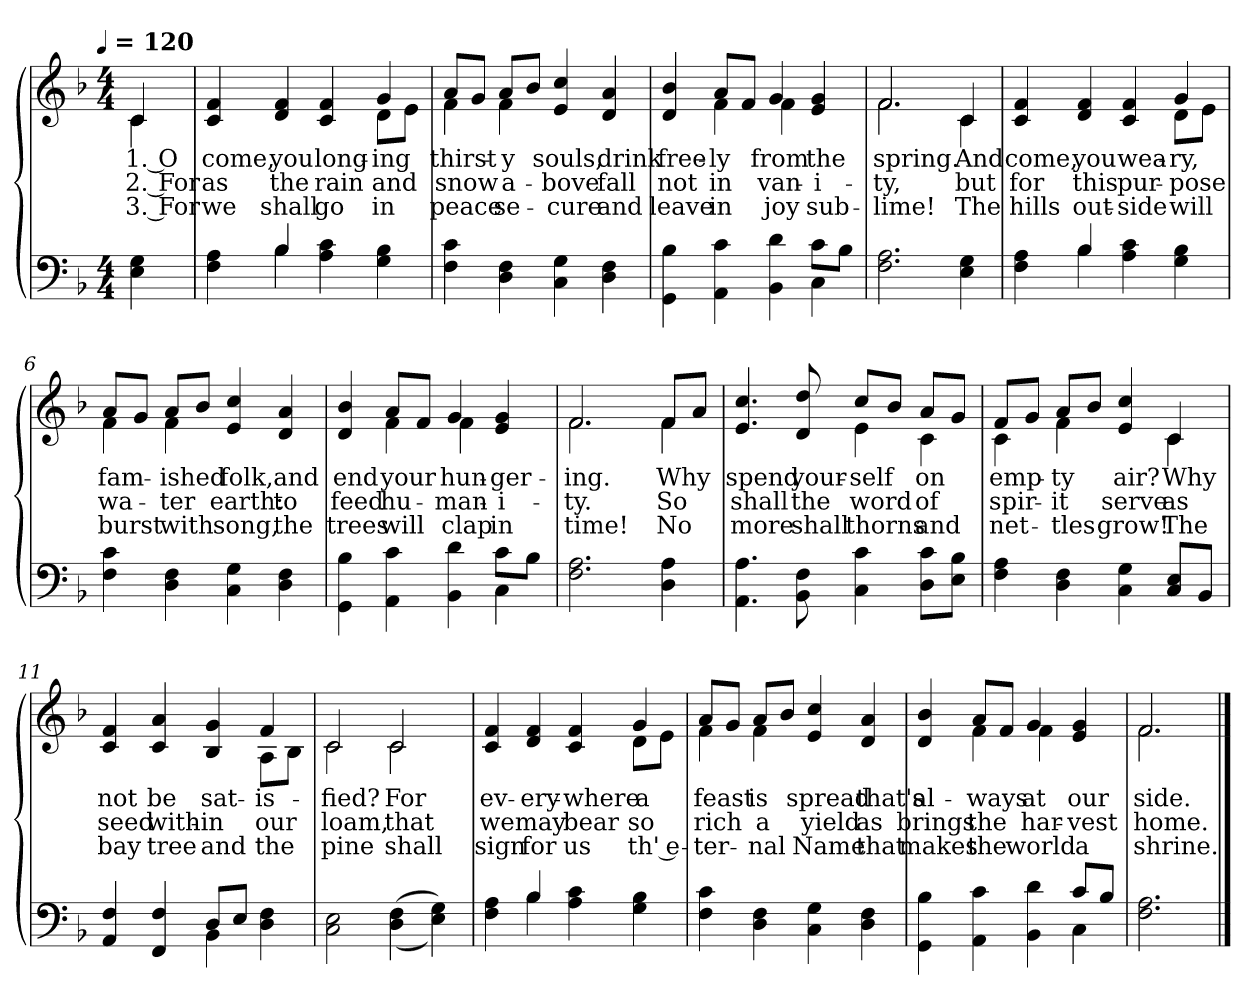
**kern	**kern	**text	**text	**text
*part1	*part1	*part1	*part1	*part1
*staff2	*staff1	*staff1	*staff1	*staff1
*clefF4	*clefG2	*	*	*
*k[b-]	*k[b-]	*	*	*
!!LO:TX:omd:t=[quarter] = 120
*M4/4	*M4/4	*	*	*
*MM120	*MM120	*	*	*
=	=	=	=	=
*	*^	*	*	*
4E\ 4G\	4c/	4c\	1. O	2. For	3. For
=1	=1	=1	=1	=1	=1
*^	*	*	*	*	*
4F\ 4A\	4ryy	4c/ 4f/	2ryy	come,	as	we
4B-\	4B-/	4d/ 4f/	.	you	the	shall
4A\ 4c\	2ryy	4c/ 4f/	4ryy	long-	rain	go
4G\ 4B-\	.	4g/	8dL	-ing	and	in
.	.	.	8eJ	.	.	.
*v	*v	*	*	*	*	*
=2	=2	=2	=2	=2	=2
4F\ 4c\	8aL	4f\	thirst-	snow	peace
.	8gJ	.	.	.	.
4D\ 4F\	8aL	4f\	-y	a-	se-
.	8b-J	.	.	.	.
4C\ 4G\	4e/ 4cc/	2ryy	souls,	-bove	-cure
4D\ 4F\	4d/ 4a/	.	drink	fall	and
!!LO:LB:g=z	!!
=3	=3	=3	=3	=3	=3
*^	*	*	*	*	*
4GG\ 4B-\	2ryy	4d/ 4b-/	4ryy	free-	not	leave
4AA\ 4c\	.	8aL	4f\	-ly	in	in
.	.	8fJ	.	.	.	.
4BB-\ 4d\	4ryy	4g	4f\	from	van-	joy
4C\	8cL	4e/ 4g/	4ryy	the	-i-	sub-
.	8B-J	.	.	.	.	.
*v	*v	*	*	*	*	*
=4	=4	=4	=4	=4	=4
2.F\ 2.A\	2.f/	2.f\	spring.	-ty,	-lime!
4E\ 4G\	4c/	4c\	And	but	The
=5	=5	=5	=5	=5	=5
*^	*	*	*	*	*
4F\ 4A\	4ryy	4c/ 4f/	2ryy	come,	for	hills
4B-\	4B-/	4d/ 4f/	.	you	this	out-
4A\ 4c\	2ryy	4c/ 4f/	4ryy	wea-	pur-	-side
4G\ 4B-\	.	4g/	8dL	-ry,	-pose	will
.	.	.	8eJ	.	.	.
*v	*v	*	*	*	*	*
!!LO:LB:g=z	!!
=6	=6	=6	=6	=6	=6
4F\ 4c\	8aL	4f\	fam-	wa-	burst
.	8gJ	.	.	.	.
4D\ 4F\	8aL	4f\	-ished	-ter	with
.	8b-J	.	.	.	.
4C\ 4G\	4e/ 4cc/	2ryy	folk,	earth:	song,
4D\ 4F\	4d/ 4a/	.	and	to	the
=7	=7	=7	=7	=7	=7
*^	*	*	*	*	*
4GG\ 4B-\	2ryy	4d/ 4b-/	4ryy	end	feed	trees
4AA\ 4c\	.	8aL	4f\	your	hu-	will
.	.	8fJ	.	.	.	.
4BB-\ 4d\	4ryy	4g	4f\	hun-	-man-	clap
4C\	8cL	4e/ 4g/	4ryy	-ger-	-i-	in
.	8B-J	.	.	.	.	.
*v	*v	*	*	*	*	*
=8	=8	=8	=8	=8	=8
2.F\ 2.A\	2.f/	2.f\	-ing.	-ty.	time!
4D\ 4A\	8fL	4f\	Why	So	No
.	8aJ	.	.	.	.
!!LO:PB:g=z	!!
=9	=9	=9	=9	=9	=9
4.AA\ 4.A\	4.e/ 4.cc/	2ryy	spend	shall	more
8BB-\ 8F\	8d/ 8dd/	.	your-	the	shall
4C\ 4c\	8ccL	4e\	-self	word	thorns
.	8b-J	.	.	.	.
8D 8cL	8aL	4c\	on	of	and
8E 8B-J	8gJ	.	.	.	.
=10	=10	=10	=10	=10	=10
*^	*	*	*	*	*
4F\ 4A\	2ryy	8fL	4c\	emp-	spir-	net-
.	.	8gJ	.	.	.	.
4D\ 4F\	.	8aL	4f\	-ty	-it	-tles
.	.	8b-J	.	.	.	.
4C\ 4G\	4ryy	4e/ 4cc/	4ryy	air?	serve	grow!
8CL	4C/ 4E/	4c/	4c\	Why	as	The
8BB-J	.	.	.	.	.	.
!!LO:LB:g=z	!!
=11	=11	=11	=11	=11	=11	=11
4AA/ 4F/	2ryy	4c/ 4f/	2ryy	not	seed	bay
4FF/ 4F/	.	4c/ 4a/	.	be	with-	tree
8DL	4BB-\	4B-/ 4g/	4ryy	sat-	-in	and
8EJ	.	.	.	.	.	.
4D 4F	4ryy	4f/	8AL	-is-	our	the
.	.	.	8B-J	.	.	.
*v	*v	*	*	*	*	*
=12	=12	=12	=12	=12	=12
2C\ 2E\	2c/	2c\	-fied?	loam,	pine
(<(>4D\ 4F\	2c/	2c\	For	that	shall
4E\ 4G\))	.	.	.	.	.
=13	=13	=13	=13	=13	=13
*^	*	*	*	*	*
4F\ 4A\	4ryy	4c/ 4f/	2ryy	ev-	we	sign
4B-\	4B-/	4d/ 4f/	.	-ery-	may	for
4A\ 4c\	2ryy	4c/ 4f/	4ryy	-where	bear	us
4G\ 4B-\	.	4g/	8dL	a	so	th' e-
.	.	.	8eJ	.	.	.
*v	*v	*	*	*	*	*
!!LO:LB:g=z	!!
=14	=14	=14	=14	=14	=14
4F\ 4c\	8aL	4f\	feast	rich	-ter-
.	8gJ	.	.	.	.
4D\ 4F\	8aL	4f\	is	a	-nal
.	8b-J	.	.	.	.
4C\ 4G\	4e/ 4cc/	2ryy	spread	yield	Name
4D\ 4F\	4d/ 4a/	.	that's	as	that
=15	=15	=15	=15	=15	=15
*^	*	*	*	*	*
4GG\ 4B-\	2ryy	4d/ 4b-/	4ryy	al-	brings	makes
4AA\ 4c\	.	8aL	4f\	-ways	the	the
.	.	8fJ	.	.	.	.
4BB-\ 4d\	4ryy	4g	4f\	at	har-	world
8cL	4C\	4e/ 4g/	4ryy	our	-vest	a
8B-J	.	.	.	.	.	.
*v	*v	*	*	*	*	*
=16	=16	=16	=16	=16	=16
2.F\ 2.A\	2.f/	2.f\	side.	home.	shrine.
*	*v	*v	*	*	*
==	==	==	==	==
*-	*-	*-	*-	*-
